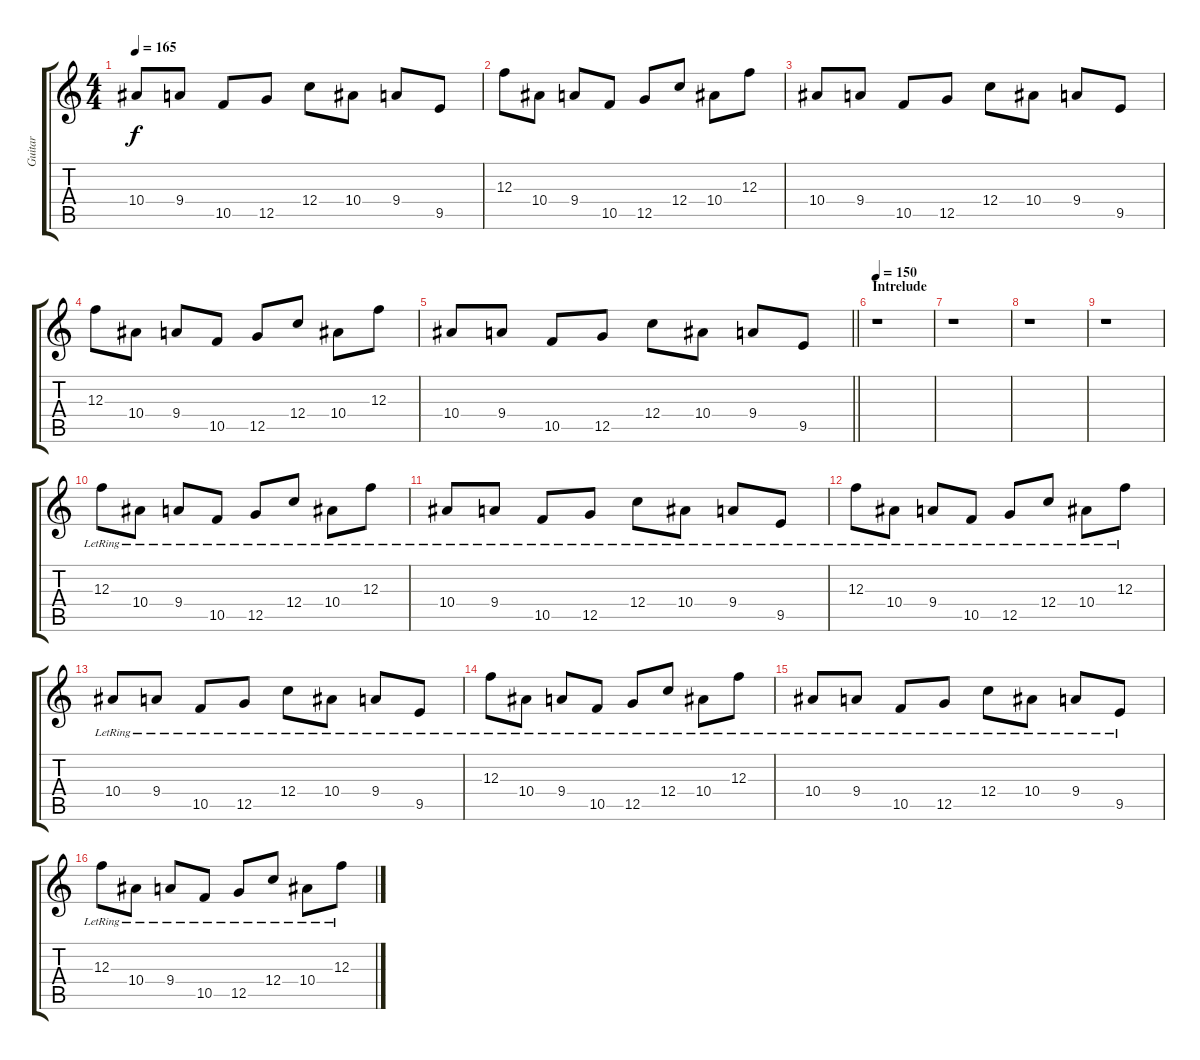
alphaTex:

\track ("Guitar" "Guitar") {instrument distortionguitar}
\staff {score tabs}
\tuning (D4 A3 F3 C3 G2 D2) {hide}
\ts (4 4)
\tempo 165
\clef g2
\ks c
10.4.8{dy f} 9.4.8 10.5.8 12.5.8 12.4.8 10.4.8 9.4.8 9.5.8 |
12.3.8 10.4.8 9.4.8 10.5.8 12.5.8 12.4.8 10.4.8 12.3.8 |
10.4.8 9.4.8 10.5.8 12.5.8 12.4.8 10.4.8 9.4.8 9.5.8 |
12.3.8 10.4.8 9.4.8 10.5.8 12.5.8 12.4.8 10.4.8 12.3.8 |
\barLineRight lightlight
10.4.8 9.4.8 10.5.8 12.5.8 12.4.8 10.4.8 9.4.8 9.5.8 |
\section ("" "Intrelude")
\tempo 150
r.1 |
r.1 |
r.1 |
r.1 |
12.3{lr}.8{volume 10 instrument electricguitarjazz} 10.4{lr}.8 9.4{lr}.8 10.5{lr}.8 12.5{lr}.8 12.4{lr}.8 10.4{lr}.8 12.3{lr}.8 |
10.4{lr}.8 9.4{lr}.8 10.5{lr}.8 12.5{lr}.8 12.4{lr}.8 10.4{lr}.8 9.4{lr}.8 9.5{lr}.8 |
12.3{lr}.8 10.4{lr}.8 9.4{lr}.8 10.5{lr}.8 12.5{lr}.8 12.4{lr}.8 10.4{lr}.8 12.3{lr}.8 |
10.4{lr}.8 9.4{lr}.8 10.5{lr}.8 12.5{lr}.8 12.4{lr}.8 10.4{lr}.8 9.4{lr}.8 9.5{lr}.8 |
12.3{lr}.8 10.4{lr}.8 9.4{lr}.8 10.5{lr}.8 12.5{lr}.8 12.4{lr}.8 10.4{lr}.8 12.3{lr}.8 |
10.4{lr}.8 9.4{lr}.8 10.5{lr}.8 12.5{lr}.8 12.4{lr}.8 10.4{lr}.8 9.4{lr}.8 9.5{lr}.8 |
12.3{lr}.8 10.4{lr}.8 9.4{lr}.8 10.5{lr}.8 12.5{lr}.8 12.4{lr}.8 10.4{lr}.8 12.3{lr}.8
